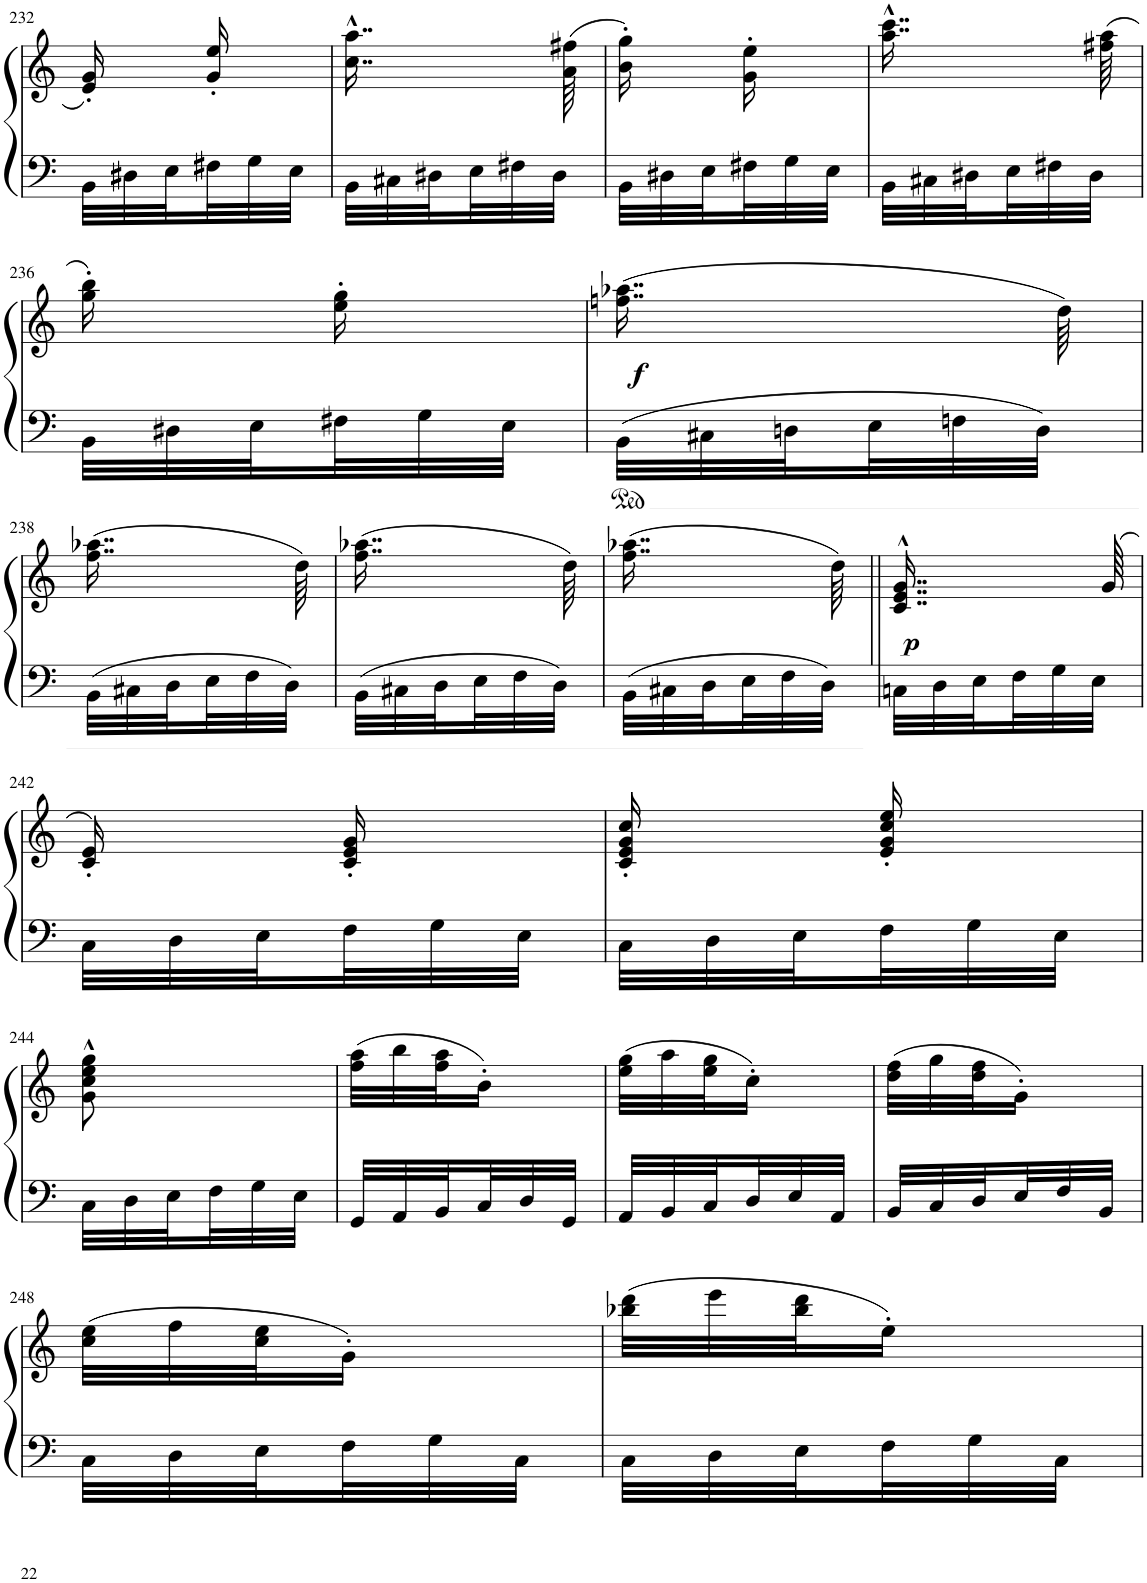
**kern	**kern	**dynam
*part1	*part1	*part1
*staff2	*staff1	*staff1/2
*I"Piano	*	*
*I'Pno	*	*
!!LO:PB:g=z
*clefF4	*clefG2	*
*k[]	*k[]	*
*M2/16	*M2/16	*
*Xtuplet	*	*
=232	=232	=232
48BB\LLL	16e/' 16g/'	.
48D#X\	.	.
48E\	.	.
48F#X\	16g/' 16ee/'	.
48G\	.	.
48E\JJJ	.	.
=233	=233	=233
48BB\LLL	16..cc\^^ 16..aa\^^	.
48C#X\	.	.
48D#X\	.	.
48E\	.	.
48F#X\	.	.
48D#\JJJ	.	.
.	(64a\ 64ff#X\	.
=234	=234	=234
48BB\LLL	16b\' 16gg\')	.
48D#X\	.	.
48E\	.	.
48F#X\	16g\' 16ee\'	.
48G\	.	.
48E\JJJ	.	.
=235	=235	=235
48BB\LLL	16..aa\^^ 16..ccc\^^	.
48C#X\	.	.
48D#X\	.	.
48E\	.	.
48F#X\	.	.
48D#\JJJ	.	.
.	(64ff#X\ 64aa\	.
!!LO:LB:g=z
=236	=236	=236
48BB\LLL	16gg\' 16bb\')	.
48D#X\	.	.
48E\	.	.
48F#X\	16ee\' 16gg\'	.
48G\	.	.
48E\JJJ	.	.
=237	=237	=237
!	!	!LO:DY:b
48BB\LLL	(16..ffn\ 16..aa-X\	f
48C#X\	.	.
48Dn\	.	.
48E\	.	.
48Fn\	.	.
48D\JJJ	.	.
.	64dd\)	.
!!LO:LB:g=z
=238	=238	=238
48BB\LLL	(16..ff\ 16..aa-X\	.
48C#X\	.	.
48D\	.	.
48E\	.	.
48F\	.	.
48D\JJJ	.	.
.	64dd\)	.
=239	=239	=239
48BB\LLL	(16..ff\ 16..aa-X\	.
48C#X\	.	.
48D\	.	.
48E\	.	.
48F\	.	.
48D\JJJ	.	.
.	64dd\)	.
=240	=240	=240
48BB\LLL	(16..ff\ 16..aa-X\	.
48C#X\	.	.
48D\	.	.
48E\	.	.
48F\	.	.
48D\JJJ	.	.
.	64dd\)	.
=241||	=241||	=241||
!	!	!LO:DY:b
48Cn\LLL	16..c/^^ 16..e/^^ 16..g/^^	p
48D\	.	.
48E\	.	.
48F\	.	.
48G\	.	.
48E\JJJ	.	.
.	(>64g/	.
!!LO:LB:g=z
=242	=242	=242
48C\LLL	16c/' 16e/')	.
48D\	.	.
48E\	.	.
48F\	16c/' 16e/' 16g/'	.
48G\	.	.
48E\JJJ	.	.
=243	=243	=243
48C\LLL	16c/' 16e/' 16g/' 16cc/'	.
48D\	.	.
48E\	.	.
48F\	16e/' 16g/' 16cc/' 16ee/'	.
48G\	.	.
48E\JJJ	.	.
!!LO:LB:g=z
=244	=244	=244
48C\LLL	8g\^^ 8cc\^^ 8ee\^^ 8gg\^^	.
48D\	.	.
48E\	.	.
48F\	.	.
48G\	.	.
48E\JJJ	.	.
=245	=245	=245
*	*Xtuplet	*
48GG/LLL	(48ff\ 48aa\LLL	.
48AA/	48bb\	.
48BB/	48ff\ 48aa\J	.
48C/	16b'\JJ)	.
48D/	.	.
48GG/JJJ	.	.
=246	=246	=246
48AA/LLL	(48ee\ 48gg\LLL	.
48BB/	48aa\	.
48C/	48ee\ 48gg\J	.
48D/	16cc'\JJ)	.
48E/	.	.
48AA/JJJ	.	.
=247	=247	=247
48BB/LLL	(48dd\ 48ff\LLL	.
48C/	48gg\	.
48D/	48dd\ 48ff\J	.
48E/	16g'\JJ)	.
48F/	.	.
48BB/JJJ	.	.
!!LO:LB:g=z
=248	=248	=248
48C\LLL	(48cc\ 48ee\LLL	.
48D\	48ff\	.
48E\	48cc\ 48ee\J	.
48F\	16g'\JJ)	.
48G\	.	.
48C\JJJ	.	.
=249	=249	=249
48C\LLL	(48bb-X\ 48ddd\LLL	.
48D\	48eee\	.
48E\	48bb-\ 48ddd\J	.
48F\	16ee'\JJ)	.
48G\	.	.
48C\JJJ	.	.
=	=	=
*-	*-	*-
